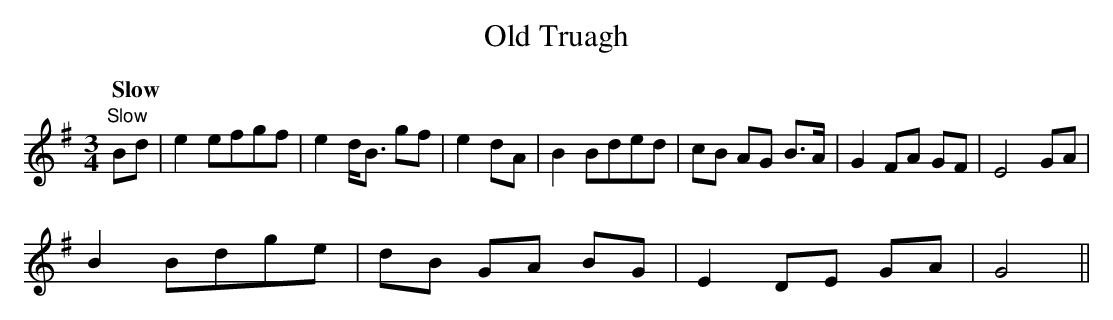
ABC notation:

X:1
T:Old Truagh
M:3/4
L:1/8
Q:"Slow"
K:Emin
"Slow"Bd|e2 efgf|e2 d<B gf|e2 dA|B2 Bded|cB AG B>A|G2 FA GF|E4 GA|
B2 Bdge|dB GA BG|E2 DE GA|G4||
